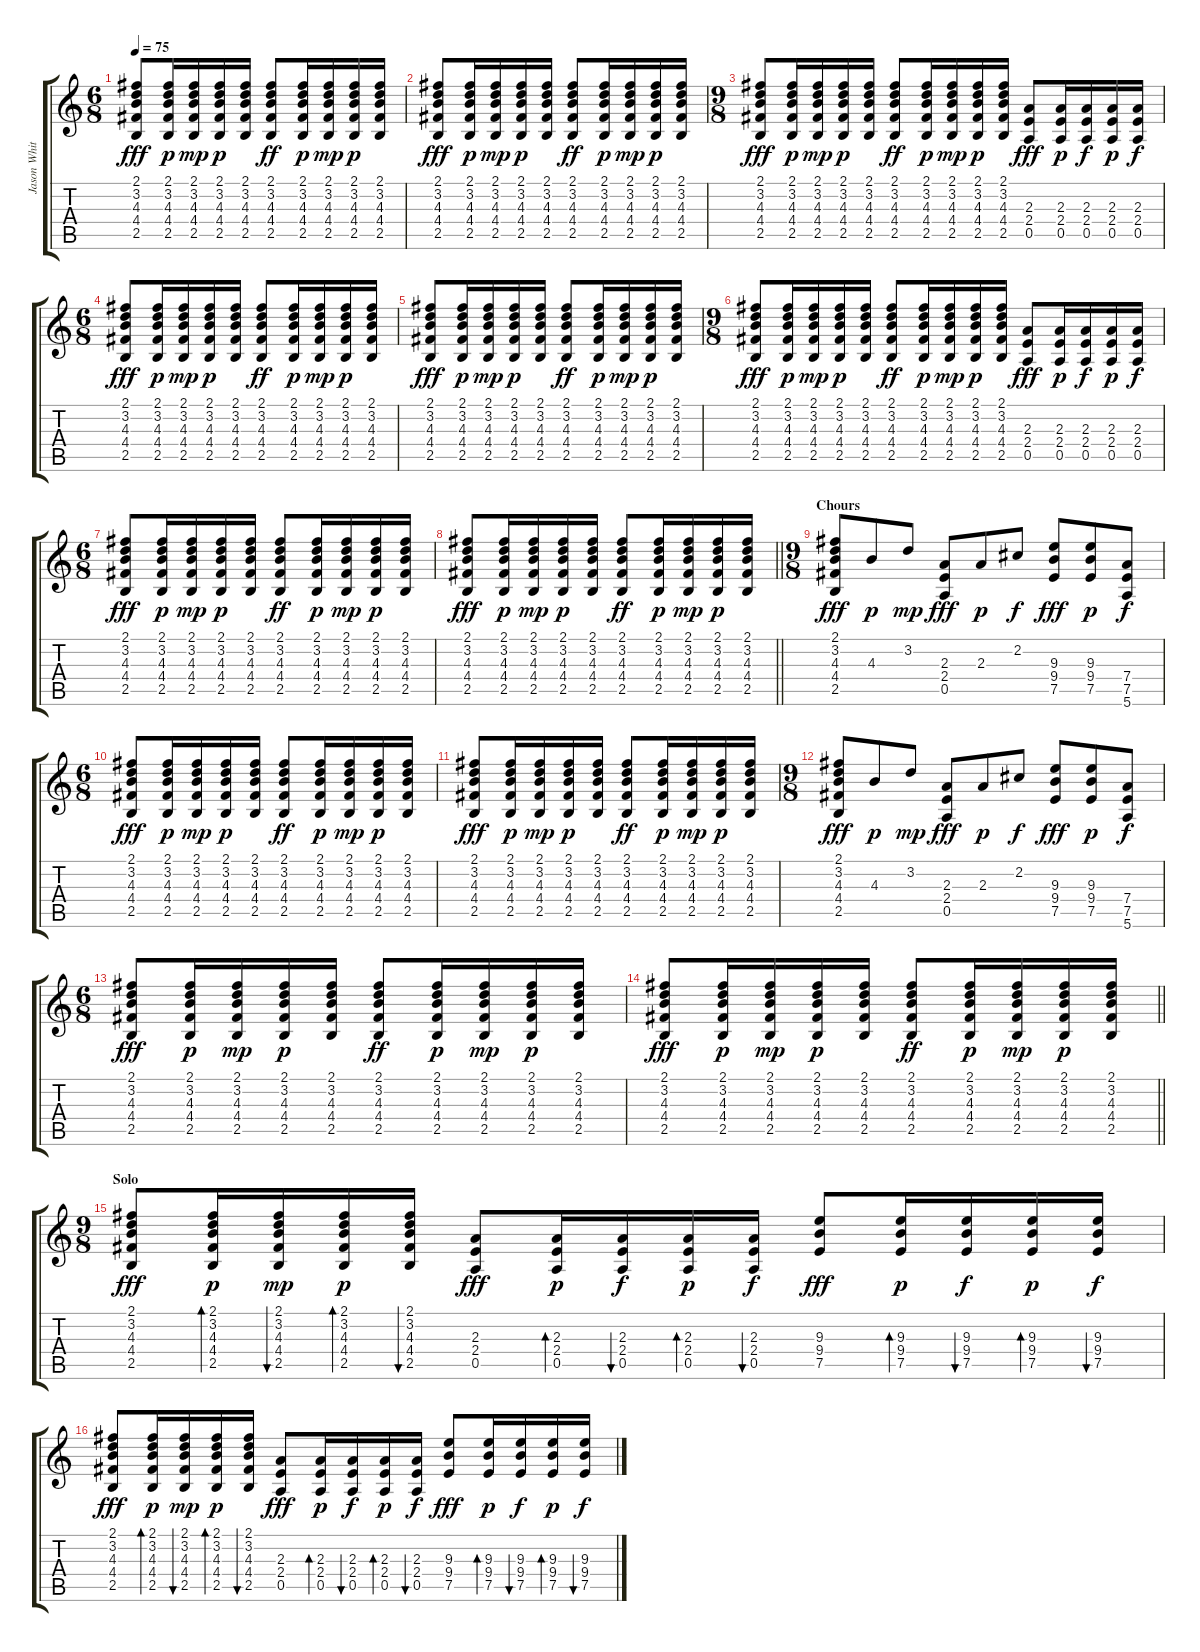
\track ("Jason White - Guitar" "Jason Whit") {instrument acousticguitarsteel}
\staff {score tabs}
\tuning (E4 B3 G3 D3 A2 E2) {hide}
\ts (6 8)
\tempo 75
\clef g2
\ks c
(2.1 3.2 4.3 4.4 2.5).8{dy fff} (2.1 3.2 4.3 4.4 2.5).16{dy p} (2.1 3.2 4.3 4.4 2.5).16{dy mp} (2.1 3.2 4.3 4.4 2.5).16{dy p} (2.1 3.2 4.3 4.4 2.5).16 (2.1 3.2 4.3 4.4 2.5).8{dy ff} (2.1 3.2 4.3 4.4 2.5).16{dy p} (2.1 3.2 4.3 4.4 2.5).16{dy mp} (2.1 3.2 4.3 4.4 2.5).16{dy p} (2.1 3.2 4.3 4.4 2.5).16 |
(2.1 3.2 4.3 4.4 2.5).8{dy fff} (2.1 3.2 4.3 4.4 2.5).16{dy p} (2.1 3.2 4.3 4.4 2.5).16{dy mp} (2.1 3.2 4.3 4.4 2.5).16{dy p} (2.1 3.2 4.3 4.4 2.5).16 (2.1 3.2 4.3 4.4 2.5).8{dy ff} (2.1 3.2 4.3 4.4 2.5).16{dy p} (2.1 3.2 4.3 4.4 2.5).16{dy mp} (2.1 3.2 4.3 4.4 2.5).16{dy p} (2.1 3.2 4.3 4.4 2.5).16 |
\ts (9 8)
(2.1 3.2 4.3 4.4 2.5).8{dy fff} (2.1 3.2 4.3 4.4 2.5).16{dy p} (2.1 3.2 4.3 4.4 2.5).16{dy mp} (2.1 3.2 4.3 4.4 2.5).16{dy p} (2.1 3.2 4.3 4.4 2.5).16 (2.1 3.2 4.3 4.4 2.5).8{dy ff} (2.1 3.2 4.3 4.4 2.5).16{dy p} (2.1 3.2 4.3 4.4 2.5).16{dy mp} (2.1 3.2 4.3 4.4 2.5).16{dy p} (2.1 3.2 4.3 4.4 2.5).16 (2.3 2.4 0.5).8{dy fff} (2.3 2.4 0.5).16{dy p} (2.3 2.4 0.5).16{dy f} (2.3 2.4 0.5).16{dy p} (2.3 2.4 0.5).16{dy f} |
\ts (6 8)
(2.1 3.2 4.3 4.4 2.5).8{dy fff} (2.1 3.2 4.3 4.4 2.5).16{dy p} (2.1 3.2 4.3 4.4 2.5).16{dy mp} (2.1 3.2 4.3 4.4 2.5).16{dy p} (2.1 3.2 4.3 4.4 2.5).16 (2.1 3.2 4.3 4.4 2.5).8{dy ff} (2.1 3.2 4.3 4.4 2.5).16{dy p} (2.1 3.2 4.3 4.4 2.5).16{dy mp} (2.1 3.2 4.3 4.4 2.5).16{dy p} (2.1 3.2 4.3 4.4 2.5).16 |
(2.1 3.2 4.3 4.4 2.5).8{dy fff} (2.1 3.2 4.3 4.4 2.5).16{dy p} (2.1 3.2 4.3 4.4 2.5).16{dy mp} (2.1 3.2 4.3 4.4 2.5).16{dy p} (2.1 3.2 4.3 4.4 2.5).16 (2.1 3.2 4.3 4.4 2.5).8{dy ff} (2.1 3.2 4.3 4.4 2.5).16{dy p} (2.1 3.2 4.3 4.4 2.5).16{dy mp} (2.1 3.2 4.3 4.4 2.5).16{dy p} (2.1 3.2 4.3 4.4 2.5).16 |
\ts (9 8)
(2.1 3.2 4.3 4.4 2.5).8{dy fff} (2.1 3.2 4.3 4.4 2.5).16{dy p} (2.1 3.2 4.3 4.4 2.5).16{dy mp} (2.1 3.2 4.3 4.4 2.5).16{dy p} (2.1 3.2 4.3 4.4 2.5).16 (2.1 3.2 4.3 4.4 2.5).8{dy ff} (2.1 3.2 4.3 4.4 2.5).16{dy p} (2.1 3.2 4.3 4.4 2.5).16{dy mp} (2.1 3.2 4.3 4.4 2.5).16{dy p} (2.1 3.2 4.3 4.4 2.5).16 (2.3 2.4 0.5).8{dy fff} (2.3 2.4 0.5).16{dy p} (2.3 2.4 0.5).16{dy f} (2.3 2.4 0.5).16{dy p} (2.3 2.4 0.5).16{dy f} |
\ts (6 8)
(2.1 3.2 4.3 4.4 2.5).8{dy fff} (2.1 3.2 4.3 4.4 2.5).16{dy p} (2.1 3.2 4.3 4.4 2.5).16{dy mp} (2.1 3.2 4.3 4.4 2.5).16{dy p} (2.1 3.2 4.3 4.4 2.5).16 (2.1 3.2 4.3 4.4 2.5).8{dy ff} (2.1 3.2 4.3 4.4 2.5).16{dy p} (2.1 3.2 4.3 4.4 2.5).16{dy mp} (2.1 3.2 4.3 4.4 2.5).16{dy p} (2.1 3.2 4.3 4.4 2.5).16 |
\barLineRight lightlight
(2.1 3.2 4.3 4.4 2.5).8{dy fff} (2.1 3.2 4.3 4.4 2.5).16{dy p} (2.1 3.2 4.3 4.4 2.5).16{dy mp} (2.1 3.2 4.3 4.4 2.5).16{dy p} (2.1 3.2 4.3 4.4 2.5).16 (2.1 3.2 4.3 4.4 2.5).8{dy ff} (2.1 3.2 4.3 4.4 2.5).16{dy p} (2.1 3.2 4.3 4.4 2.5).16{dy mp} (2.1 3.2 4.3 4.4 2.5).16{dy p} (2.1 3.2 4.3 4.4 2.5).16 |
\ts (9 8)
\section ("" "Chours")
(2.1 3.2 4.3 4.4 2.5).8{dy fff volume 10 instrument distortionguitar} 4.3.8{dy p volume 16} 3.2.8{dy mp} (2.3 2.4 0.5).8{dy fff volume 10} 2.3.8{dy p volume 16} 2.2.8{dy f} (9.3 9.4 7.5).8{dy fff volume 10} (9.3 9.4 7.5).8{dy p} (7.4 7.5 5.6).8{dy f} |
\ts (6 8)
(2.1 3.2 4.3 4.4 2.5).8{dy fff} (2.1 3.2 4.3 4.4 2.5).16{dy p} (2.1 3.2 4.3 4.4 2.5).16{dy mp} (2.1 3.2 4.3 4.4 2.5).16{dy p} (2.1 3.2 4.3 4.4 2.5).16 (2.1 3.2 4.3 4.4 2.5).8{dy ff} (2.1 3.2 4.3 4.4 2.5).16{dy p} (2.1 3.2 4.3 4.4 2.5).16{dy mp} (2.1 3.2 4.3 4.4 2.5).16{dy p} (2.1 3.2 4.3 4.4 2.5).16 |
(2.1 3.2 4.3 4.4 2.5).8{dy fff} (2.1 3.2 4.3 4.4 2.5).16{dy p} (2.1 3.2 4.3 4.4 2.5).16{dy mp} (2.1 3.2 4.3 4.4 2.5).16{dy p} (2.1 3.2 4.3 4.4 2.5).16 (2.1 3.2 4.3 4.4 2.5).8{dy ff} (2.1 3.2 4.3 4.4 2.5).16{dy p} (2.1 3.2 4.3 4.4 2.5).16{dy mp} (2.1 3.2 4.3 4.4 2.5).16{dy p} (2.1 3.2 4.3 4.4 2.5).16 |
\ts (9 8)
(2.1 3.2 4.3 4.4 2.5).8{dy fff volume 10 instrument distortionguitar} 4.3.8{dy p volume 16} 3.2.8{dy mp} (2.3 2.4 0.5).8{dy fff volume 10} 2.3.8{dy p volume 16} 2.2.8{dy f} (9.3 9.4 7.5).8{dy fff volume 10} (9.3 9.4 7.5).8{dy p} (7.4 7.5 5.6).8{dy f} |
\ts (6 8)
(2.1 3.2 4.3 4.4 2.5).8{dy fff} (2.1 3.2 4.3 4.4 2.5).16{dy p} (2.1 3.2 4.3 4.4 2.5).16{dy mp} (2.1 3.2 4.3 4.4 2.5).16{dy p} (2.1 3.2 4.3 4.4 2.5).16 (2.1 3.2 4.3 4.4 2.5).8{dy ff} (2.1 3.2 4.3 4.4 2.5).16{dy p} (2.1 3.2 4.3 4.4 2.5).16{dy mp} (2.1 3.2 4.3 4.4 2.5).16{dy p} (2.1 3.2 4.3 4.4 2.5).16 |
\barLineRight lightlight
(2.1 3.2 4.3 4.4 2.5).8{dy fff} (2.1 3.2 4.3 4.4 2.5).16{dy p} (2.1 3.2 4.3 4.4 2.5).16{dy mp} (2.1 3.2 4.3 4.4 2.5).16{dy p} (2.1 3.2 4.3 4.4 2.5).16 (2.1 3.2 4.3 4.4 2.5).8{dy ff} (2.1 3.2 4.3 4.4 2.5).16{dy p} (2.1 3.2 4.3 4.4 2.5).16{dy mp} (2.1 3.2 4.3 4.4 2.5).16{dy p} (2.1 3.2 4.3 4.4 2.5).16 |
\ts (9 8)
\section ("" "Solo")
(2.1 3.2 4.3 4.4 2.5).8{dy fff volume 10} (2.1 3.2 4.3 4.4 2.5).16{bd 60 dy p} (2.1 3.2 4.3 4.4 2.5).16{bu 60 dy mp} (2.1 3.2 4.3 4.4 2.5).16{bd 60 dy p} (2.1 3.2 4.3 4.4 2.5).16{bu 60} (2.3 2.4 0.5).8{dy fff} (2.3 2.4 0.5).16{bd 60 dy p} (2.3 2.4 0.5).16{bu 60 dy f} (2.3 2.4 0.5).16{bd 60 dy p} (2.3 2.4 0.5).16{bu 60 dy f} (9.3 9.4 7.5).8{dy fff} (9.3 9.4 7.5).16{bd 60 dy p} (9.3 9.4 7.5).16{bu 60 dy f} (9.3 9.4 7.5).16{bd 60 dy p} (9.3 9.4 7.5).16{bu 60 dy f} |
(2.1 3.2 4.3 4.4 2.5).8{dy fff} (2.1 3.2 4.3 4.4 2.5).16{bd 60 dy p} (2.1 3.2 4.3 4.4 2.5).16{bu 60 dy mp} (2.1 3.2 4.3 4.4 2.5).16{bd 60 dy p} (2.1 3.2 4.3 4.4 2.5).16{bu 60} (2.3 2.4 0.5).8{dy fff} (2.3 2.4 0.5).16{bd 60 dy p} (2.3 2.4 0.5).16{bu 60 dy f} (2.3 2.4 0.5).16{bd 60 dy p} (2.3 2.4 0.5).16{bu 60 dy f} (9.3 9.4 7.5).8{dy fff} (9.3 9.4 7.5).16{bd 60 dy p} (9.3 9.4 7.5).16{bu 60 dy f} (9.3 9.4 7.5).16{bd 60 dy p} (9.3 9.4 7.5).16{bu 60 dy f}
